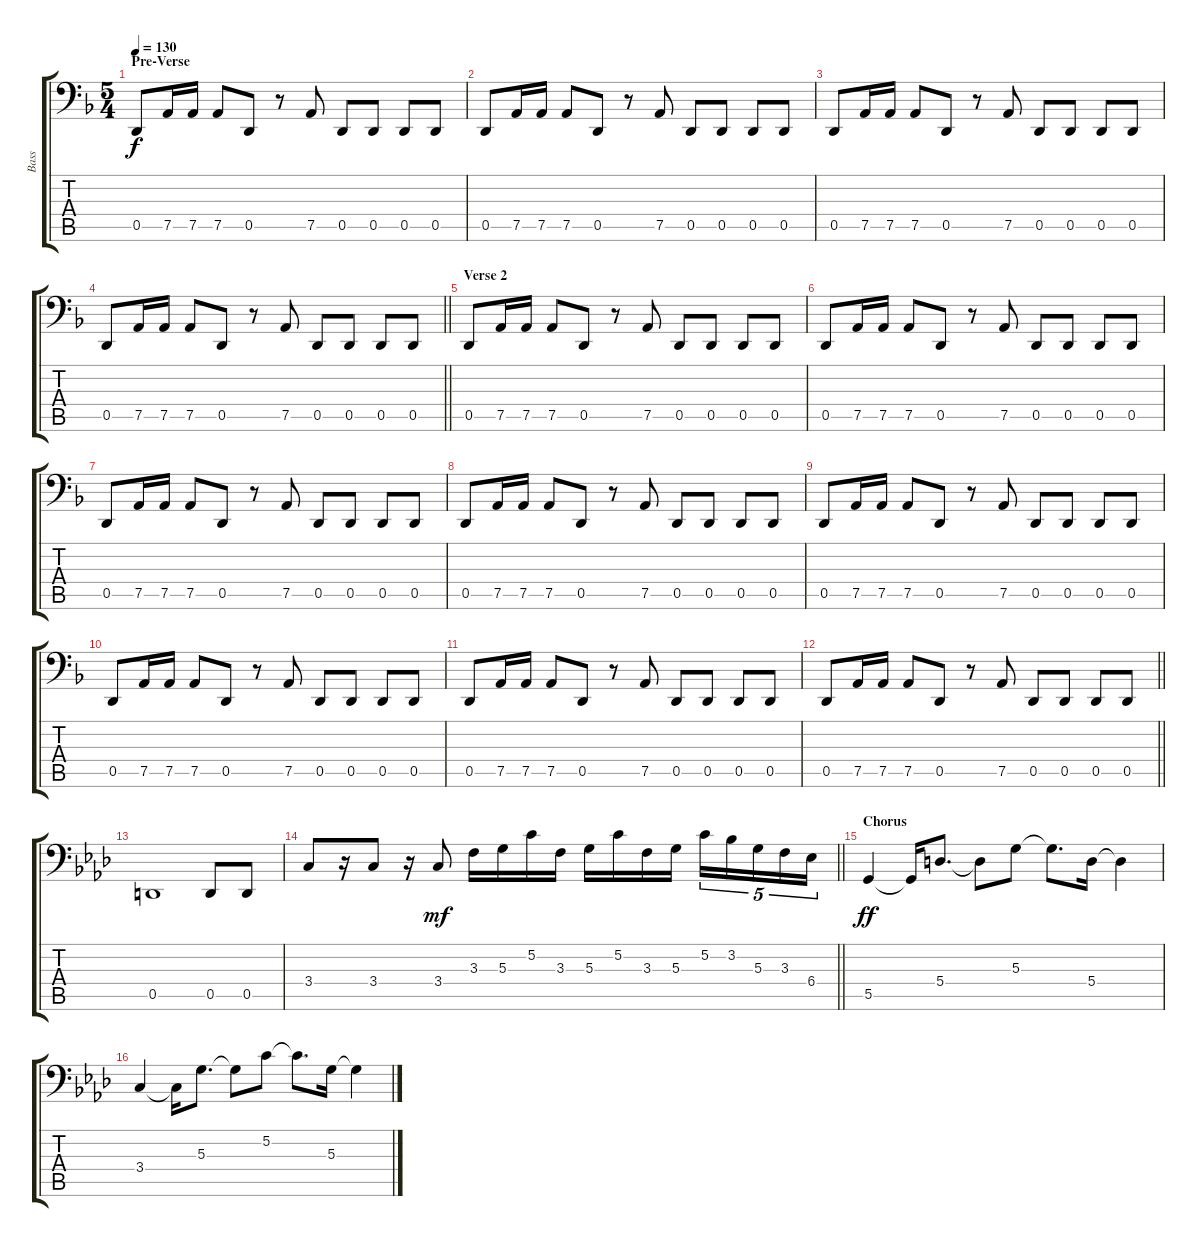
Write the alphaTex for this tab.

\track ("Bass" "Bass") {instrument electricbassfinger}
\staff {score tabs}
\tuning (B2 G2 D2 A1 D1 B0) {hide}
\ts (5 4)
\section ("" "Pre-Verse")
\tempo 130
\clef f4
\ks f
0.5.8{dy f} 7.5.16 7.5.16 7.5.8 0.5.8 r.8 7.5.8 0.5.8 0.5.8 0.5.8 0.5.8 |
0.5.8 7.5.16 7.5.16 7.5.8 0.5.8 r.8 7.5.8 0.5.8 0.5.8 0.5.8 0.5.8 |
0.5.8 7.5.16 7.5.16 7.5.8 0.5.8 r.8 7.5.8 0.5.8 0.5.8 0.5.8 0.5.8 |
\barLineRight lightlight
0.5.8 7.5.16 7.5.16 7.5.8 0.5.8 r.8 7.5.8 0.5.8 0.5.8 0.5.8 0.5.8 |
\section ("" "Verse 2")
0.5.8 7.5.16 7.5.16 7.5.8 0.5.8 r.8 7.5.8 0.5.8 0.5.8 0.5.8 0.5.8 |
0.5.8 7.5.16 7.5.16 7.5.8 0.5.8 r.8 7.5.8 0.5.8 0.5.8 0.5.8 0.5.8 |
0.5.8 7.5.16 7.5.16 7.5.8 0.5.8 r.8 7.5.8 0.5.8 0.5.8 0.5.8 0.5.8 |
0.5.8 7.5.16 7.5.16 7.5.8 0.5.8 r.8 7.5.8 0.5.8 0.5.8 0.5.8 0.5.8 |
0.5.8 7.5.16 7.5.16 7.5.8 0.5.8 r.8 7.5.8 0.5.8 0.5.8 0.5.8 0.5.8 |
0.5.8 7.5.16 7.5.16 7.5.8 0.5.8 r.8 7.5.8 0.5.8 0.5.8 0.5.8 0.5.8 |
0.5.8 7.5.16 7.5.16 7.5.8 0.5.8 r.8 7.5.8 0.5.8 0.5.8 0.5.8 0.5.8 |
\barLineRight lightlight
0.5.8 7.5.16 7.5.16 7.5.8 0.5.8 r.8 7.5.8 0.5.8 0.5.8 0.5.8 0.5.8 |
\ks ab
0.5.1 0.5.8 0.5.8 |
\barLineRight lightlight
3.4.8 r.16 3.4.8 r.16 3.4.8{dy mf} 3.3.16 5.3.16 5.2.16 3.3.16 5.3.16 5.2.16 3.3.16 5.3.16 5.2.16{tu (5 4)} 3.2.16{tu (5 4)} 5.3.16{tu (5 4)} 3.3.16{tu (5 4)} 6.4.16{tu (5 4)} |
\section ("" "Chorus")
5.5.4{dy ff} 5.5{t}.16 5.4.8{d} 5.4{t}.8 5.3.8 5.3{t}.8{d} 5.4.16 5.4{t}.4 |
3.4.4 3.4{t}.16 5.3.8{d} 5.3{t}.8 5.2.8 5.2{t}.8{d} 5.3.16 5.3{t}.4
